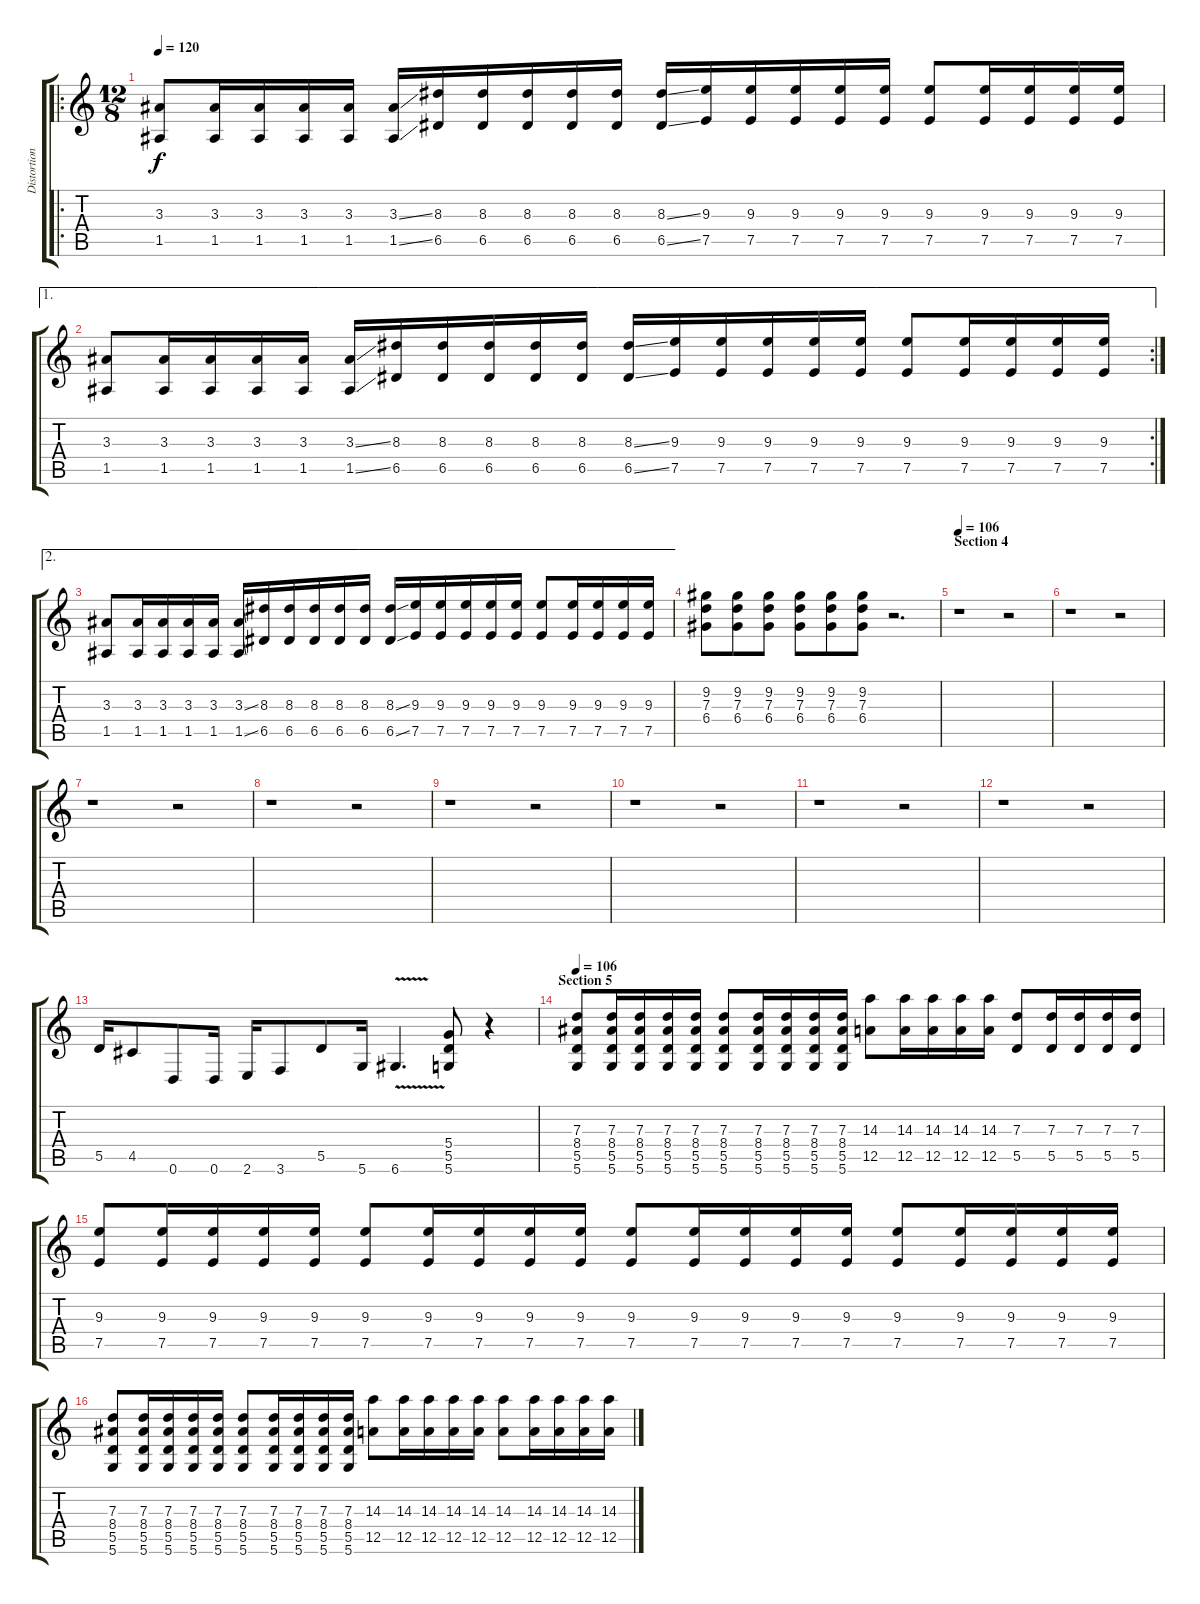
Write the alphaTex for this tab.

\track ("Distortion 2" "Distortion") {instrument distortionguitar}
\staff {score tabs}
\tuning (E4 B3 G3 D3 A2 D2) {hide}
\ro
\ts (12 8)
\tempo 120
\clef g2
\ks c
(3.3 1.5).8{dy f} (3.3 1.5).16 (3.3 1.5).16 (3.3 1.5).16 (3.3 1.5).16 (3.3{ss} 1.5{ss}).16 (8.3 6.5).16 (8.3 6.5).16 (8.3 6.5).16 (8.3 6.5).16 (8.3 6.5).16 (8.3{ss} 6.5{ss}).16 (9.3 7.5).16 (9.3 7.5).16 (9.3 7.5).16 (9.3 7.5).16 (9.3 7.5).16 (9.3 7.5).8 (9.3 7.5).16 (9.3 7.5).16 (9.3 7.5).16 (9.3 7.5).16 |
\ae 1
\rc 2
(3.3 1.5).8 (3.3 1.5).16 (3.3 1.5).16 (3.3 1.5).16 (3.3 1.5).16 (3.3{ss} 1.5{ss}).16 (8.3 6.5).16 (8.3 6.5).16 (8.3 6.5).16 (8.3 6.5).16 (8.3 6.5).16 (8.3{ss} 6.5{ss}).16 (9.3 7.5).16 (9.3 7.5).16 (9.3 7.5).16 (9.3 7.5).16 (9.3 7.5).16 (9.3 7.5).8 (9.3 7.5).16 (9.3 7.5).16 (9.3 7.5).16 (9.3 7.5).16 |
\ae 2
(3.3 1.5).8 (3.3 1.5).16 (3.3 1.5).16 (3.3 1.5).16 (3.3 1.5).16 (3.3{ss} 1.5{ss}).16 (8.3 6.5).16 (8.3 6.5).16 (8.3 6.5).16 (8.3 6.5).16 (8.3 6.5).16 (8.3{ss} 6.5{ss}).16 (9.3 7.5).16 (9.3 7.5).16 (9.3 7.5).16 (9.3 7.5).16 (9.3 7.5).16 (9.3 7.5).8 (9.3 7.5).16 (9.3 7.5).16 (9.3 7.5).16 (9.3 7.5).16 |
(9.2 7.3 6.4).8 (9.2 7.3 6.4).8 (9.2 7.3 6.4).8 (9.2 7.3 6.4).8 (9.2 7.3 6.4).8 (9.2 7.3 6.4).8 r.2{d} |
\section ("" "Section 4")
\tempo 106
r.1 r.2 |
r.1 r.2 |
r.1 r.2 |
r.1 r.2 |
r.1 r.2 |
r.1 r.2 |
r.1 r.2 |
r.1 r.2 |
5.5.16 4.5.8 0.6.8 0.6.16 2.6.16 3.6.8 5.5.8 5.6.16 6.6{v}.4{d} (5.4 5.5 5.6).8 r.4 |
\section ("" "Section 5")
\tempo 106
(7.3 8.4 5.5 5.6).8 (7.3 8.4 5.5 5.6).16 (7.3 8.4 5.5 5.6).16 (7.3 8.4 5.5 5.6).16 (7.3 8.4 5.5 5.6).16 (7.3 8.4 5.5 5.6).8 (7.3 8.4 5.5 5.6).16 (7.3 8.4 5.5 5.6).16 (7.3 8.4 5.5 5.6).16 (7.3 8.4 5.5 5.6).16 (14.3 12.5).8 (14.3 12.5).16 (14.3 12.5).16 (14.3 12.5).16 (14.3 12.5).16 (7.3 5.5).8 (7.3 5.5).16 (7.3 5.5).16 (7.3 5.5).16 (7.3 5.5).16 |
(9.3 7.5).8 (9.3 7.5).16 (9.3 7.5).16 (9.3 7.5).16 (9.3 7.5).16 (9.3 7.5).8 (9.3 7.5).16 (9.3 7.5).16 (9.3 7.5).16 (9.3 7.5).16 (9.3 7.5).8 (9.3 7.5).16 (9.3 7.5).16 (9.3 7.5).16 (9.3 7.5).16 (9.3 7.5).8 (9.3 7.5).16 (9.3 7.5).16 (9.3 7.5).16 (9.3 7.5).16 |
(7.3 8.4 5.5 5.6).8 (7.3 8.4 5.5 5.6).16 (7.3 8.4 5.5 5.6).16 (7.3 8.4 5.5 5.6).16 (7.3 8.4 5.5 5.6).16 (7.3 8.4 5.5 5.6).8 (7.3 8.4 5.5 5.6).16 (7.3 8.4 5.5 5.6).16 (7.3 8.4 5.5 5.6).16 (7.3 8.4 5.5 5.6).16 (14.3 12.5).8 (14.3 12.5).16 (14.3 12.5).16 (14.3 12.5).16 (14.3 12.5).16 (14.3 12.5).8 (14.3 12.5).16 (14.3 12.5).16 (14.3 12.5).16 (14.3 12.5).16
